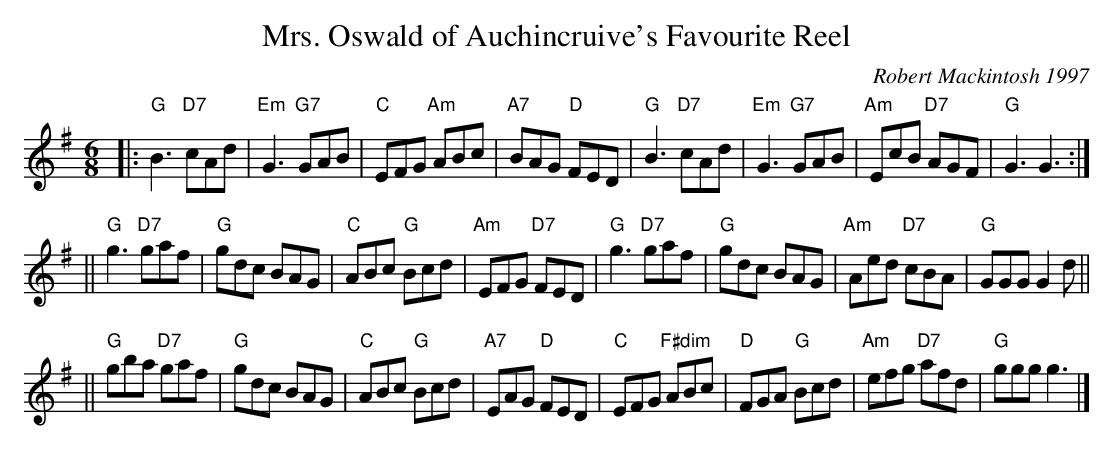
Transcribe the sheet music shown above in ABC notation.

X:1
T: Mrs. Oswald of Auchincruive's Favourite Reel
C: Robert Mackintosh 1997
M: 6/8
L: 1/8
K: G
|: "G"B3 "D7"cAd | "Em"G3 "G7"GAB | "C"EFG "Am"ABc | "A7"BAG "D"FED \
|  "G"B3 "D7"cAd | "Em"G3 "G7"GAB | "Am"EcB "D7"AGF | "G"G3 G3 :|
|| "G"g3 "D7"gaf | "G"gdc BAG | "C"ABc "G"Bcd | "Am"EFG "D7"FED \
|  "G"g3 "D7"gaf | "G"gdc BAG | "Am"Aed "D7"cBA | "G"GGG G2d ||
||"G"gba "D7"gaf | "G"gdc BAG | "C"ABc "G"Bcd | "A7"EAG "D"FED \
| "C"EFG  "F#dim"ABc | "D"FGA "G"Bcd | "Am"efg "D7"afd | "G"ggg g3 |]
